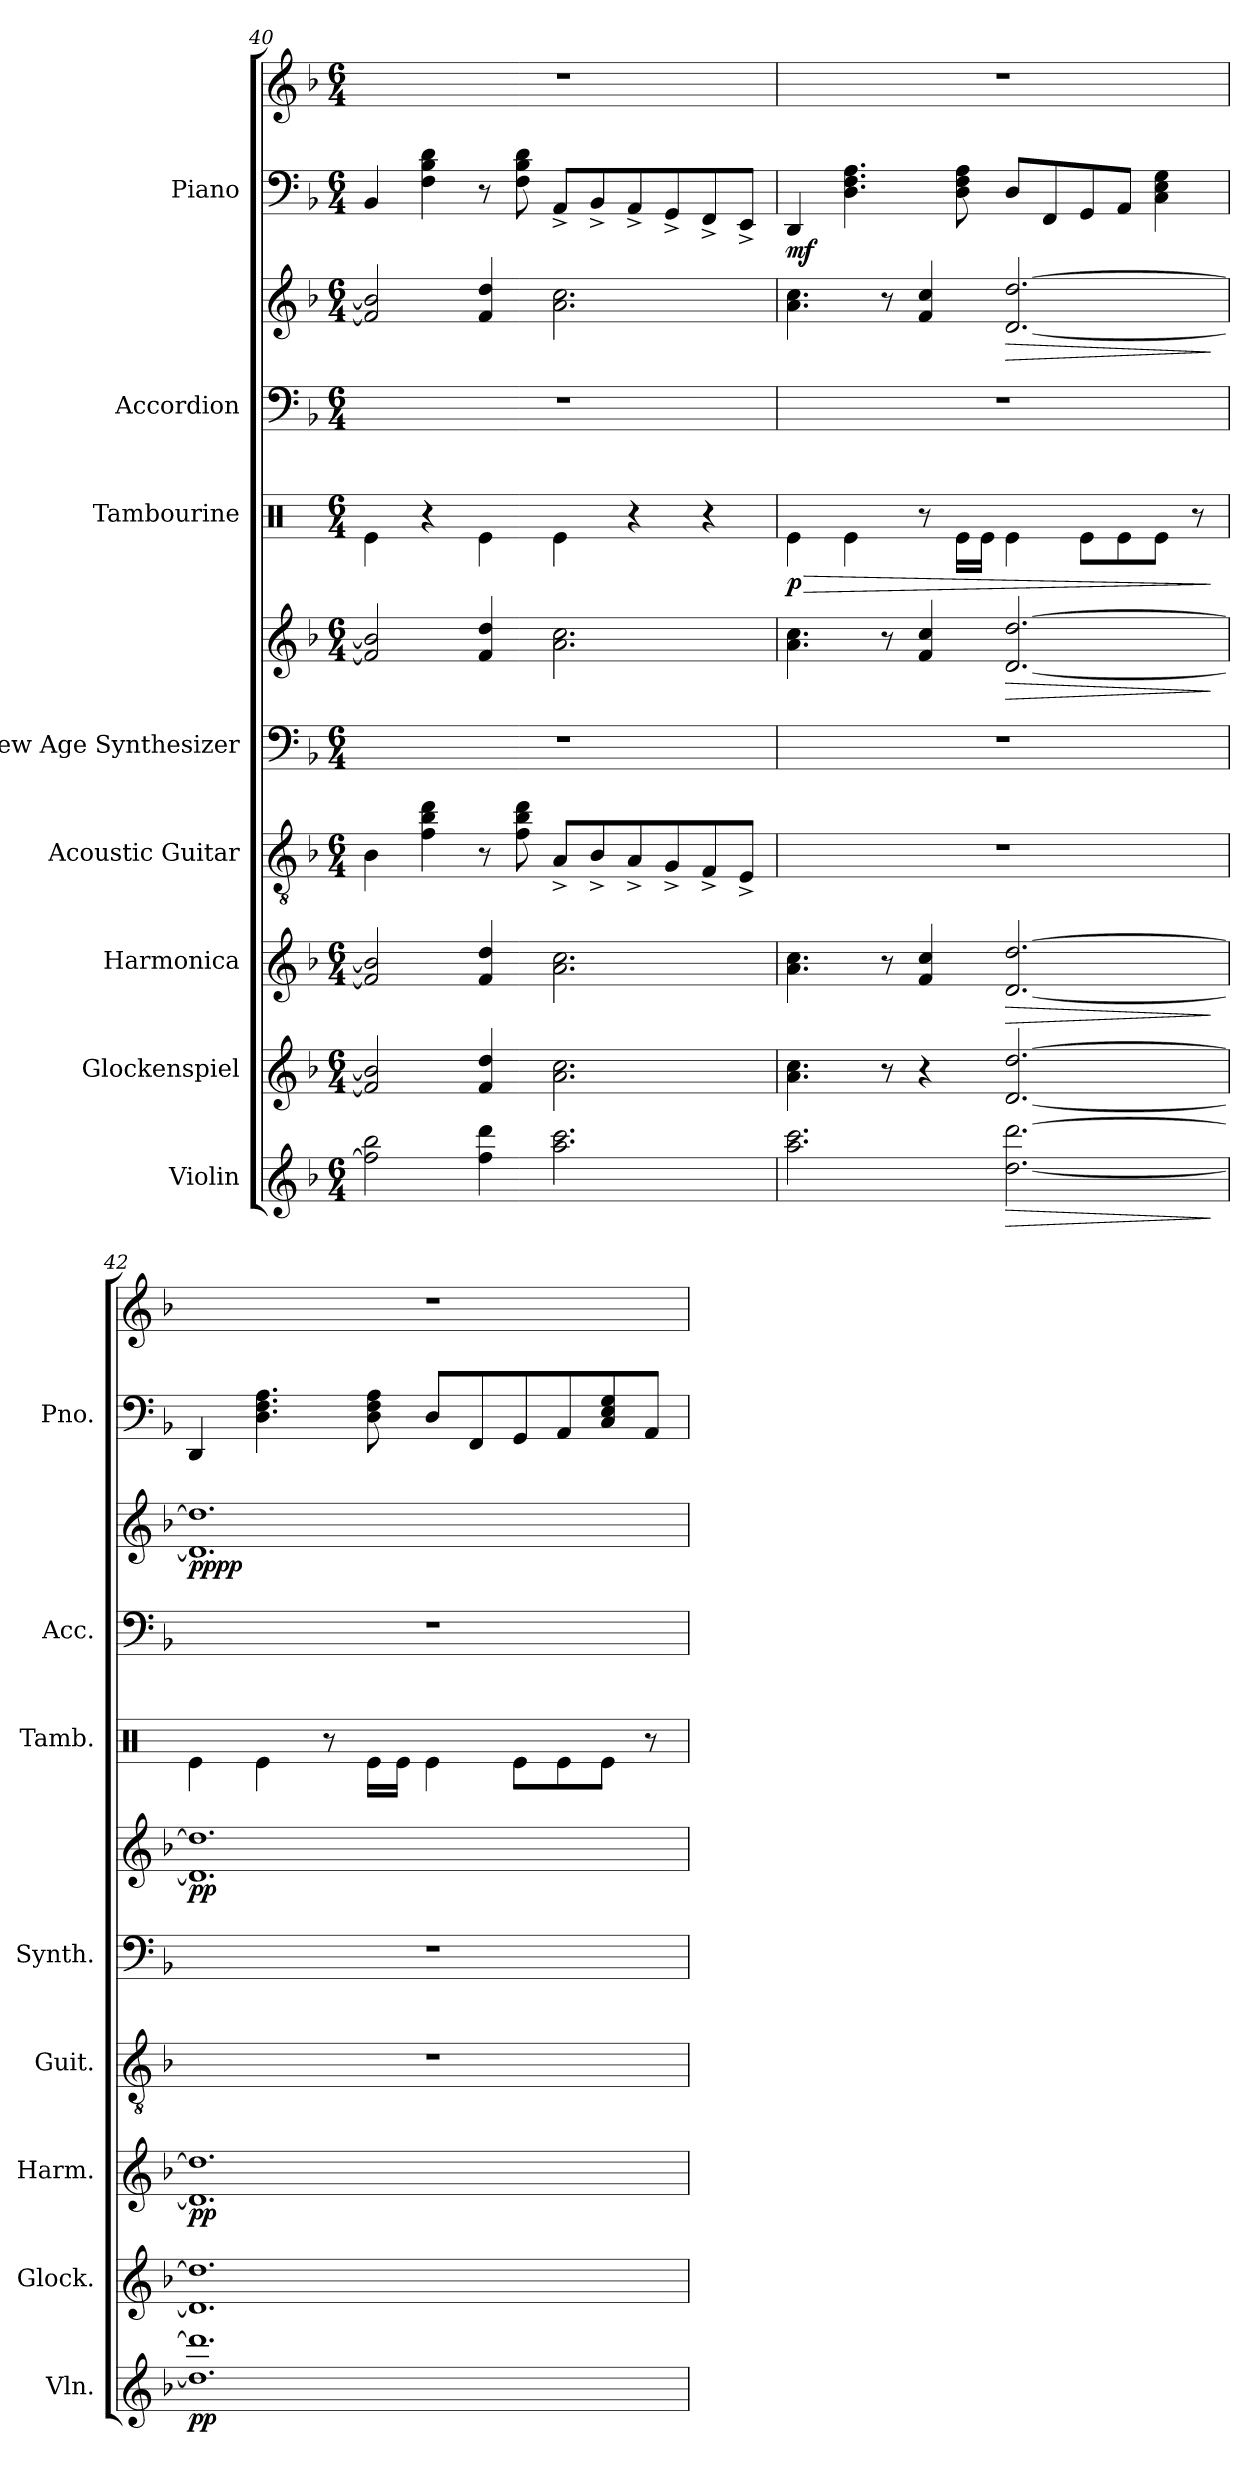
**kern	**dynam	**kern	**kern	**dynam	**kern	**kern	**kern	**dynam	**kern	**dynam	**kern	**kern	**dynam	**kern	**kern	**dynam
*part8	*part8	*part7	*part6	*part6	*part5	*part4	*part4	*part4	*part3	*part3	*part2	*part2	*part2	*part1	*part1	*part1
*staff11	*staff11	*staff10	*staff9	*staff9	*staff8	*staff7	*staff6	*staff6/7	*staff5	*staff5	*staff4	*staff3	*staff3/4	*staff2	*staff1	*staff1/2
*I"Violin	*	*I"Glockenspiel	*I"Harmonica	*	*I"Acoustic Guitar	*I"New Age Synthesizer	*	*	*I"Tambourine	*	*I"Accordion	*	*	*I"Piano	*	*
*I'Vln.	*	*I'Glock.	*I'Harm.	*	*I'Guit.	*I'Synth.	*	*	*I'Tamb.	*	*I'Acc.	*	*	*I'Pno.	*	*
*clefG2	*	*clefG2	*clefG2	*	*clefGv2	*clefF4	*clefG2	*	*clefX	*	*clefF4	*clefG2	*	*clefF4	*clefG2	*
*	*	*ITrd-14c-24	*	*	*	*	*	*	*	*	*	*	*	*	*	*
*k[b-]	*	*k[b-]	*k[b-]	*	*k[b-]	*k[b-]	*k[b-]	*	*k[]	*	*k[b-]	*k[b-]	*	*k[b-]	*k[b-]	*
*M6/4	*	*M6/4	*M6/4	*	*M6/4	*M6/4	*M6/4	*	*M6/4	*	*M6/4	*M6/4	*	*M6/4	*M6/4	*
=40	=40	=40	=40	=40	=40	=40	=40	=40	=40	=40	=40	=40	=40	=40	=40	=40
2ff\] 2bb-\	.	2fff/] 2bbb-/]	2f/] 2b-/]	.	4B-\	1.r	2f/] 2b-/]	.	4Re\	.	1.r	2f/] 2b-/]	.	4BB-/	1.r	.
.	.	.	.	.	4f\ 4b-\ 4dd\	.	.	.	4r	.	.	.	.	4F\ 4B-\ 4d\	.	.
4ff\ 4ddd\	.	4fff/ 4dddd/	4f/ 4dd/	.	8r	.	4f/ 4dd/	.	4Re\	.	.	4f/ 4dd/	.	8r	.	.
.	.	.	.	.	8f\ 8b-\ 8dd\	.	.	.	.	.	.	.	.	8F\ 8B-\ 8d\	.	.
2.aa\ 2.ccc\	.	2.aaa\ 2.cccc\	2.a\ 2.cc\	.	8A^/L	.	2.a\ 2.cc\	.	4Re\	.	.	2.a\ 2.cc\	.	8AA^/L	.	.
.	.	.	.	.	8B-^/	.	.	.	.	.	.	.	.	8BB-^/	.	.
.	.	.	.	.	8A^/	.	.	.	4r	.	.	.	.	8AA^/	.	.
.	.	.	.	.	8G^/	.	.	.	.	.	.	.	.	8GG^/	.	.
.	.	.	.	.	8F^/	.	.	.	4r	.	.	.	.	8FF^/	.	.
.	.	.	.	.	8E^/J	.	.	.	.	.	.	.	.	8EE^/J	.	.
!!LO:PB:g=z
=41	=41	=41	=41	=41	=41	=41	=41	=41	=41	=41	=41	=41	=41	=41	=41	=41
!	!	!	!	!	!	!	!	!	!	!LO:HP:b	!	!	!	!	!	!
!	!	!	!	!	!	!	!	!	!	!LO:DY:n=1:b	!	!	!	!	!	!LO:DY:b=2
2.aa\ 2.ccc\	.	4.aaa\ 4.cccc\	4.a\ 4.cc\	.	1.r	1.r	4.a\ 4.cc\	.	4Re\	> p	1.r	4.a\ 4.cc\	.	4DD/	1.r	mf
.	.	.	.	.	.	.	.	.	4Re\	.	.	.	.	4.D\ 4.F\ 4.A\	.	.
.	.	8r	8r	.	.	.	8r	.	.	.	.	8r	.	.	.	.
.	.	4r	4f/ 4cc/	.	.	.	4f/ 4cc/	.	8r	.	.	4f/ 4cc/	.	.	.	.
.	.	.	.	.	.	.	.	.	16Re\LL	.	.	.	.	8D\ 8F\ 8A\	.	.
.	.	.	.	.	.	.	.	.	16Re\JJ	.	.	.	.	.	.	.
!	!LO:HP:b	!	!	!LO:HP:b	!	!	!	!LO:HP:b	!	!	!	!	!LO:HP:b	!	!	!
[2.dd\ [2.ddd\	>	[2.ddd/ [2.dddd/	[2.d/ [2.dd/	>	.	.	[2.d/ [2.dd/	>	4Re\	.	.	[2.d/ [2.dd/	>	8D/L	.	.
.	.	.	.	.	.	.	.	.	.	.	.	.	.	8FF/	.	.
.	.	.	.	.	.	.	.	.	8Re\L	.	.	.	.	8GG/	.	.
.	.	.	.	.	.	.	.	.	8Re\	.	.	.	.	8AA/J	.	.
.	.	.	.	.	.	.	.	.	8Re\J	.	.	.	.	4C\ 4E\ 4G\	.	.
.	.	.	.	.	.	.	.	.	8r	.	.	.	.	.	.	.
.	]	.	.	]	.	.	.	]	.	]	.	.	]	.	.	.
=42	=42	=42	=42	=42	=42	=42	=42	=42	=42	=42	=42	=42	=42	=42	=42	=42
!	!LO:DY:b	!	!	!LO:DY:b	!	!	!	!LO:DY:b	!	!	!	!	!LO:DY:b	!	!	!
!	!	!	!	!	!	!	!	!	!	!	!	!	!LO:DY:n=1:b	!	!	!
1.dd] 1.ddd]	pp	1.ddd] 1.dddd]	1.d] 1.dd]	pp	1.r	1.r	1.d] 1.dd]	pp	4Re\	.	1.r	1.d] 1.dd]	pp pp	4DD/	1.r	.
.	.	.	.	.	.	.	.	.	4Re\	.	.	.	.	4.D\ 4.F\ 4.A\	.	.
.	.	.	.	.	.	.	.	.	8r	.	.	.	.	.	.	.
.	.	.	.	.	.	.	.	.	16Re\LL	.	.	.	.	8D\ 8F\ 8A\	.	.
.	.	.	.	.	.	.	.	.	16Re\JJ	.	.	.	.	.	.	.
.	.	.	.	.	.	.	.	.	4Re\	.	.	.	.	8D/L	.	.
.	.	.	.	.	.	.	.	.	.	.	.	.	.	8FF/	.	.
.	.	.	.	.	.	.	.	.	8Re\L	.	.	.	.	8GG/	.	.
.	.	.	.	.	.	.	.	.	8Re\	.	.	.	.	8AA/	.	.
.	.	.	.	.	.	.	.	.	8Re\J	.	.	.	.	8C/ 8E/ 8G/	.	.
.	.	.	.	.	.	.	.	.	8r	.	.	.	.	8AA/J	.	.
=	=	=	=	=	=	=	=	=	=	=	=	=	=	=	=	=
*-	*-	*-	*-	*-	*-	*-	*-	*-	*-	*-	*-	*-	*-	*-	*-	*-
